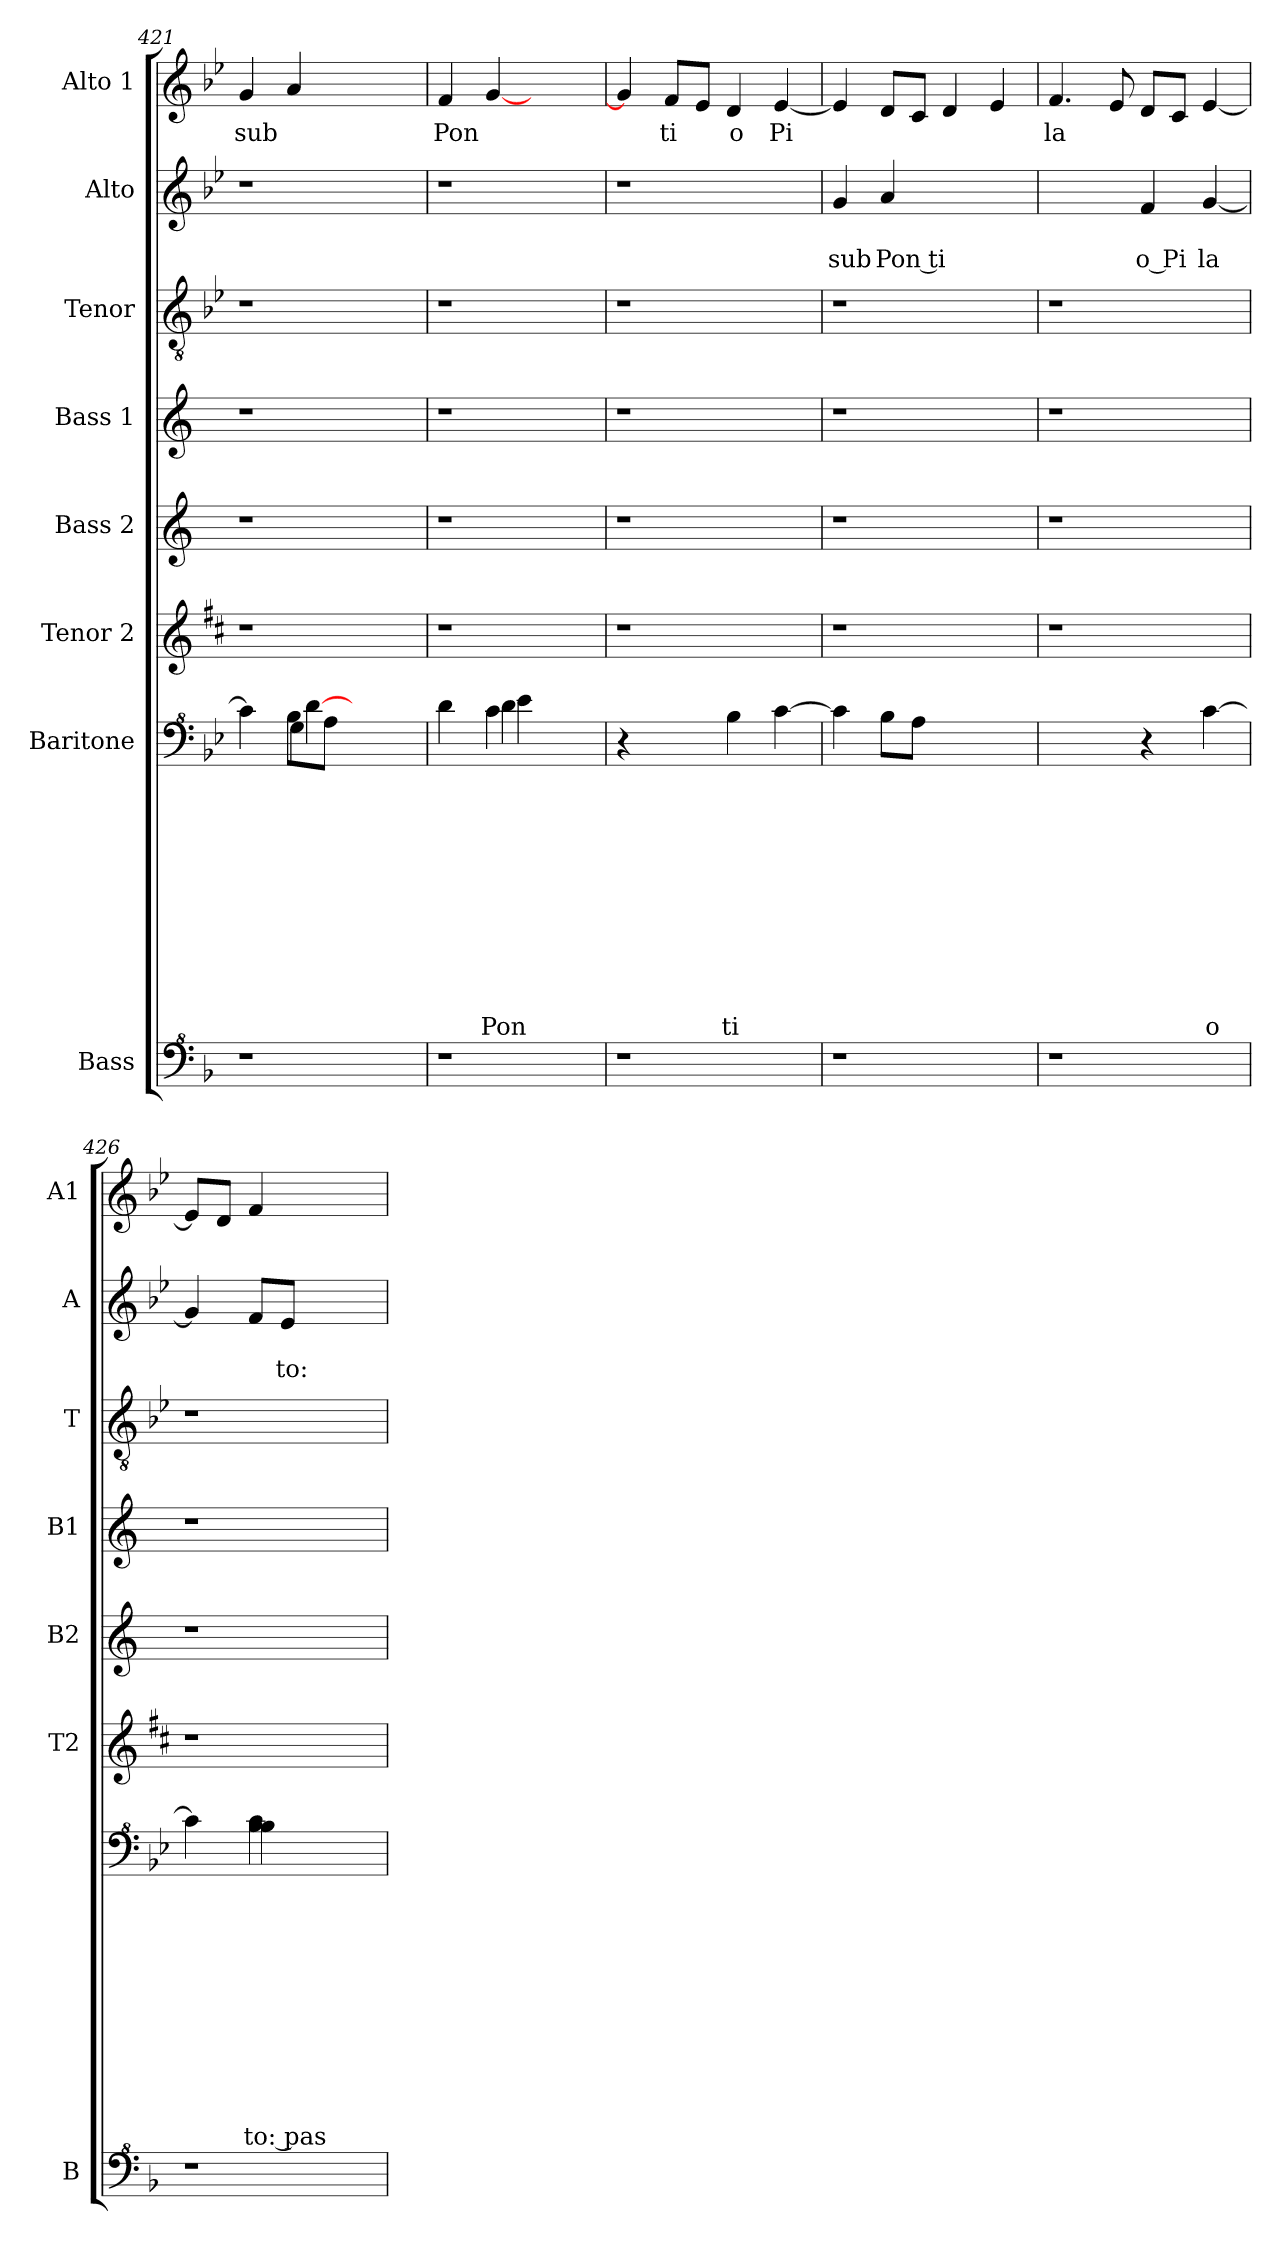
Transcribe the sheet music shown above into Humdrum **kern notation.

**kern	**kern	**text	**text	**text	**text	**text	**text	**text	**text	**text	**text	**text	**kern	**kern	**kern	**kern	**kern	**text	**text	**kern	**text
*part8	*part7	*part7	*part7	*part7	*part7	*part7	*part7	*part7	*part7	*part7	*part7	*part7	*part6	*part5	*part4	*part3	*part2	*part2	*part2	*part1	*part1
*staff8	*staff7	*staff7	*staff7	*staff7	*staff7	*staff7	*staff7	*staff7	*staff7	*staff7	*staff7	*staff7	*staff6	*staff5	*staff4	*staff3	*staff2	*staff2	*staff2	*staff1	*staff1
*I"Bass	*I"Baritone	*	*	*	*	*	*	*	*	*	*	*	*I"Tenor 2	*I"Bass 2	*I"Bass 1	*I"Tenor	*I"Alto	*	*	*I"Alto 1	*
*I'B	*	*	*	*	*	*	*	*	*	*	*	*	*I'T2	*I'B2	*I'B1	*I'T	*I'A	*	*	*I'A1	*
*clefF^4	*clefF^4	*	*	*	*	*	*	*	*	*	*	*	*clefG2	*clefG2	*clefG2	*clefGv2	*clefG2	*	*	*clefG2	*
*	*	*	*	*	*	*	*	*	*	*	*	*	*ITrd1c2	*	*	*ITrd1c2	*ITrd1c2	*	*	*ITrd1c2	*
*k[b-]	*k[b-e-]	*	*	*	*	*	*	*	*	*	*	*	*k[]	*k[]	*k[]	*k[b-e-a-d-]	*k[b-e-a-d-]	*	*	*k[b-e-a-d-]	*
*F:	*B-:	*	*	*	*	*	*	*	*	*	*	*	*C:	*C:	*C:	*A-:	*A-:	*	*	*A-:	*
=421	=421	=421	=421	=421	=421	=421	=421	=421	=421	=421	=421	=421	=421	=421	=421	=421	=421	=421	=421	=421	=421
*	*^	*	*	*	*	*	*	*	*	*	*	*	*	*	*	*	*	*	*	*	*
*	*	*^	*	*	*	*	*	*	*	*	*	*	*	*	*	*	*	*	*	*	*	*
!	!	!	!	!	!	!	!	!	!	!	!	!	!	!	!	!	!	!	!	!	!	!	!LO:LY:b:rj
1r	4cc\]	4ryy	4ryy	.	.	.	.	.	.	.	.	.	.	.	1r	1r	1r	1r	1r	.	.	4f/	sub
.	8b-\L	4g\	[>4dd\	.	.	.	.	.	.	.	.	.	.	.	.	.	.	.	.	.	.	4g/	.
.	8a\J	.	.	.	.	.	.	.	.	.	.	.	.	.	.	.	.	.	.	.	.	.	.
.	2ryy	2ryy	2ryy	.	.	.	.	.	.	.	.	.	.	.	.	.	.	.	.	.	.	2ryy	.
=422	=422	=422	=422	=422	=422	=422	=422	=422	=422	=422	=422	=422	=422	=422	=422	=422	=422	=422	=422	=422	=422	=422	=422
!	!	!	!	!	!	!	!	!	!	!	!	!	!	!	!	!	!	!	!	!	!	!	!LO:LY:b:rj
1r	4dd\	4ryy	4ryy	.	.	.	.	.	.	.	.	.	.	.	1r	1r	1r	1r	1r	.	.	4e-/	Pon
!	!	!	!	!	!	!	!	!	!	!	!	!	!	!LO:LY:b	!	!	!	!	!	!	!	!	!
!	!	!	!	!	!	!	!	!	!	!	!	!	!	!LO:LY:b	!	!	!	!	!	!	!	!	!
!	!	!	!	!	!	!	!	!	!	!	!	!	!	!LO:LY:b	!	!	!	!	!	!	!	!	!
.	4cc\	4dd\	4ee-\	.	.	.	.	.	.	.	.	.	.	Pon	.	.	.	.	.	.	.	[<4f/	.
.	2ryy	2ryy	2ryy	.	.	.	.	.	.	.	.	.	.	.	.	.	.	.	.	.	.	2ryy	.
!!LO:LB:g=z
=423	=423	=423	=423	=423	=423	=423	=423	=423	=423	=423	=423	=423	=423	=423	=423	=423	=423	=423	=423	=423	=423	=423	=423
!	!LO:TX:b:t=b	!	!	!	!	!	!	!	!	!	!	!	!	!	!	!	!	!	!	!	!	!	!
!	!LO:TX:b:t=b	!	!	!	!	!	!	!	!	!	!	!	!	!	!	!	!	!	!	!	!	!	!
*	*v	*v	*v	*	*	*	*	*	*	*	*	*	*	*	*	*	*	*	*	*	*	*	*
1r	4r	.	.	.	.	.	.	.	.	.	.	.	1r	1r	1r	1r	1r	.	.	4f/]	.
!	!	!	!	!	!	!	!	!	!	!	!	!	!	!	!	!	!	!	!	!	!LO:LY:b
.	4ryy	.	.	.	.	.	.	.	.	.	.	.	.	.	.	.	.	.	.	8e-/L	ti
.	.	.	.	.	.	.	.	.	.	.	.	.	.	.	.	.	.	.	.	8d-/J	.
!	!	!	!	!	!	!	!	!	!	!	!	!LO:LY:b:rj	!	!	!	!	!	!	!	!	!LO:LY:b
.	4b-\	.	.	.	.	.	.	.	.	.	.	ti	.	.	.	.	.	.	.	4c/	o
!	!	!	!	!	!	!	!	!	!	!	!	!	!	!	!	!	!	!	!	!	!LO:LY:b
.	[>4cc\	.	.	.	.	.	.	.	.	.	.	.	.	.	.	.	.	.	.	[<4d-/	Pi
=424	=424	=424	=424	=424	=424	=424	=424	=424	=424	=424	=424	=424	=424	=424	=424	=424	=424	=424	=424	=424	=424
!	!	!	!	!	!	!	!	!	!	!	!	!	!	!	!	!	!	!	!LO:LY:b:rj	!	!
1r	4cc\]	.	.	.	.	.	.	.	.	.	.	.	1r	1r	1r	1r	4f/	.	sub	4d-/]	.
!	!	!	!	!	!	!	!	!	!	!	!	!	!	!	!	!	!	!	!LO:LY:b	!	!
.	8b-\L	.	.	.	.	.	.	.	.	.	.	.	.	.	.	.	4g/	.	Pon ti	8c/L	.
.	8a\J	.	.	.	.	.	.	.	.	.	.	.	.	.	.	.	.	.	.	8B-/J	.
.	2ryy	.	.	.	.	.	.	.	.	.	.	.	.	.	.	.	2ryy	.	.	4c/	.
.	.	.	.	.	.	.	.	.	.	.	.	.	.	.	.	.	.	.	.	4d-/	.
=425	=425	=425	=425	=425	=425	=425	=425	=425	=425	=425	=425	=425	=425	=425	=425	=425	=425	=425	=425	=425	=425
!	!	!	!	!	!	!	!	!	!	!	!	!	!	!	!	!	!	!	!	!	!LO:LY:b
1r	2ryy	.	.	.	.	.	.	.	.	.	.	.	1r	1r	1r	1r	2ryy	.	.	4.e-/	la
.	.	.	.	.	.	.	.	.	.	.	.	.	.	.	.	.	.	.	.	8d-/	.
!	!	!	!	!	!	!	!	!	!	!	!	!	!	!	!	!	!	!	!LO:LY:b:rj	!	!
.	4r	.	.	.	.	.	.	.	.	.	.	.	.	.	.	.	4e-/	.	o Pi	8c/L	.
.	.	.	.	.	.	.	.	.	.	.	.	.	.	.	.	.	.	.	.	8B-/J	.
!	!	!	!	!	!	!	!	!	!	!	!	!LO:LY:b:rj	!	!	!	!	!	!	!LO:LY:b	!	!
.	[>4cc\	.	.	.	.	.	.	.	.	.	.	o	.	.	.	.	[<4f/	.	la	[<4d-/	.
=426	=426	=426	=426	=426	=426	=426	=426	=426	=426	=426	=426	=426	=426	=426	=426	=426	=426	=426	=426	=426	=426
*	*^	*	*	*	*	*	*	*	*	*	*	*	*	*	*	*	*	*	*	*	*
*	*	*^	*	*	*	*	*	*	*	*	*	*	*	*	*	*	*	*	*	*	*	*
1r	4cc\]	4ryy	4ryy	.	.	.	.	.	.	.	.	.	.	.	1r	1r	1r	1r	4f/]	.	.	8d-/L]	.
.	.	.	.	.	.	.	.	.	.	.	.	.	.	.	.	.	.	.	.	.	.	8c/J	.
!	!	!	!	!	!	!	!	!	!	!	!	!	!	!LO:LY:b	!	!	!	!	!	!	!	!	!
!	!	!	!	!	!	!	!	!	!	!	!	!	!	!LO:LY:b	!	!	!	!	!	!	!	!	!
!	!	!	!	!	!	!	!	!	!	!	!	!	!	!LO:LY:b	!	!	!	!	!	!	!	!	!
.	4cc\	4b-\	4b-\	.	.	.	.	.	.	.	.	.	.	to: pas	.	.	.	.	8e-/L	.	.	4e-/	.
!	!	!	!	!	!	!	!	!	!	!	!	!	!	!	!	!	!	!	!	!	!LO:LY:b	!	!
.	.	.	.	.	.	.	.	.	.	.	.	.	.	.	.	.	.	.	8d-/J	.	to:	.	.
.	2ryy	2ryy	2ryy	.	.	.	.	.	.	.	.	.	.	.	.	.	.	.	2ryy	.	.	2ryy	.
*	*v	*v	*v	*	*	*	*	*	*	*	*	*	*	*	*	*	*	*	*	*	*	*	*
=	=	=	=	=	=	=	=	=	=	=	=	=	=	=	=	=	=	=	=	=	=
*-	*-	*-	*-	*-	*-	*-	*-	*-	*-	*-	*-	*-	*-	*-	*-	*-	*-	*-	*-	*-	*-
